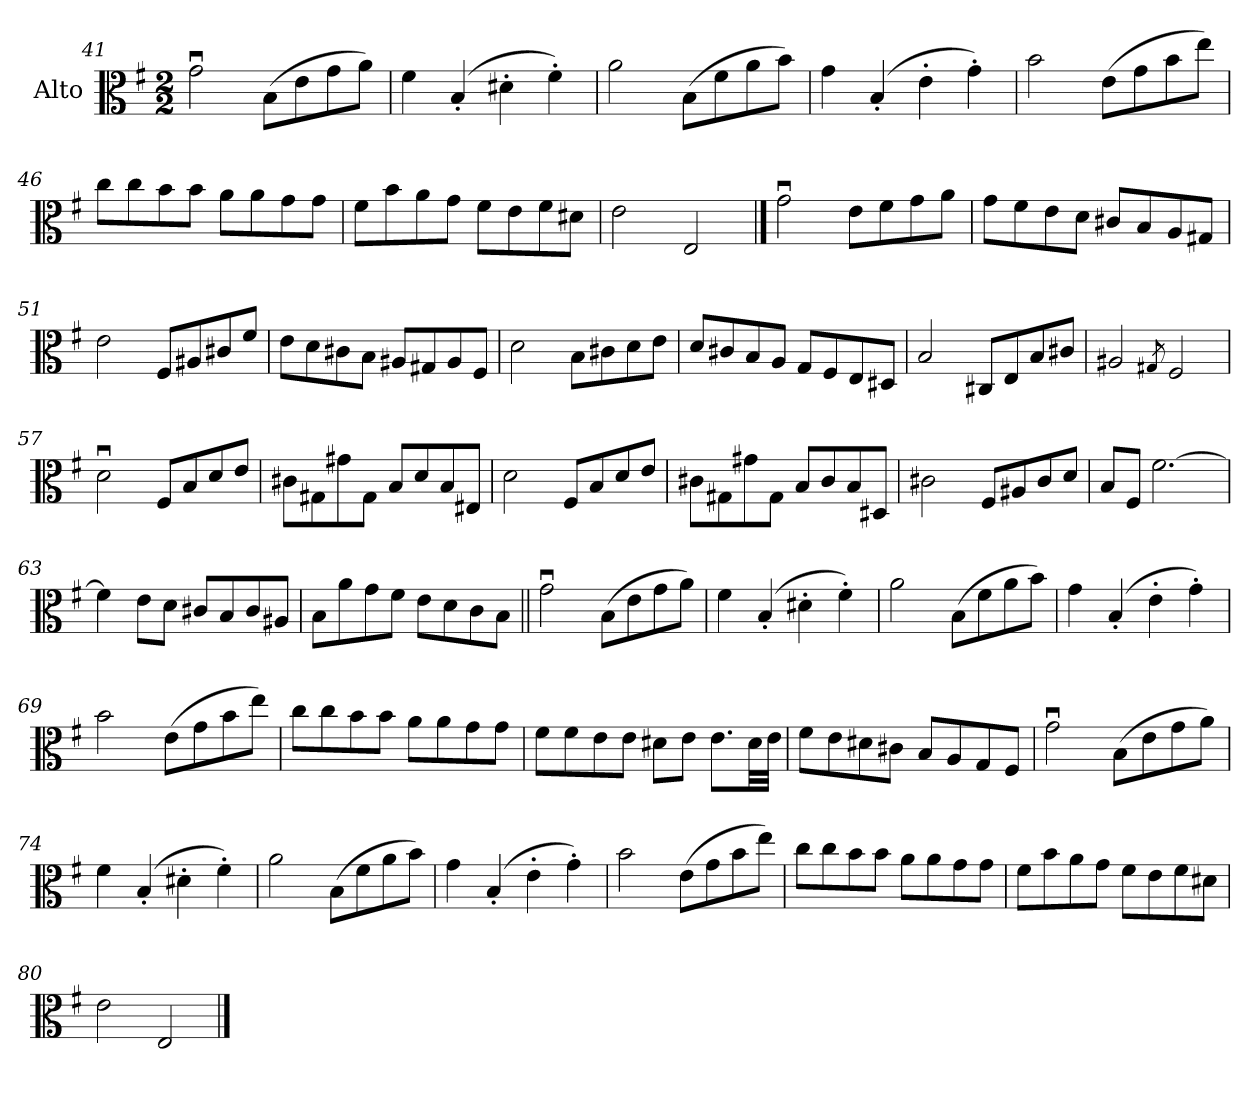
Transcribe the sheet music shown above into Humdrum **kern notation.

**kern
*part1
*staff1
*I"Alto
*clefC3
*k[f#]
*M2/2
=41
2gu\
(8B\L
8e\
8g\
8a\J)
!!LO:LB:g=z
=42
4f#\
(4B'/
4d#X'\
4f#'\)
=43
2a\
(8B\L
8f#\
8a\
8b\J)
=44
4g\
(4B'/
4e'\
4g'\)
=45
2b\
(8e\L
8g\
8b\
8ee\J)
=46
8cc\L
8cc\
8b\
8b\J
8a\L
8a\
8g\
8g\J
!!LO:PB:g=z
=47
8f#\L
8b\
8a\
8g\J
8f#\L
8e\
8f#\
8d#X\J
=48
2e\
2E/
==49
2gu\
8e\L
8f#\
8g\
8a\J
=50
8g\L
8f#\
8e\
8d\J
8c#X/L
8B/
8A/
8G#X/J
=51
2e\
8F#/L
8A#X/
8c#X/
8f#/J
!!LO:LB:g=z
=52
8e\L
8d\
8c#X\
8B\J
8A#X/L
8G#X/
8A#/
8F#/J
=53
2d\
8B\L
8c#X\
8d\
8e\J
=54
8d/L
8c#X/
8B/
8A/J
8G/L
8F#/
8E/
8D#X/J
=55
2B/
8C#X/L
8E/
8B/
8c#X/J
!!LO:LB:g=z
=56
2A#X/
8qG#X/
2F#/
=57
2du\
8F#/L
8B/
8d/
8e/J
=58
8c#X\L
8G#X\
8g#X\
8G#!\J
8B!/L
8d!/
8B!/
8E#X!/J
=59
2d\
8F#/L
8B/
8d/
8e/J
=60
8c#X\L
8G#X\
8g#X\
8G#!\J
8B!/L
8c#!/
8B!/
8D#X!/J
!!LO:LB:g=z
=61
2c#X\
8F#/L
8A#X/
8c#/
8d/J
=62
8B/L
8F#/J
[2.f#\
=63
4f#\]
8e\L
8d\J
8c#X/L
8B/
8c#/
8A#X/J
=64
8B\L
8a\
8g\
8f#\J
8e\L
8d\
8c\
8B\J
=65||
2gu\
(8B\L
8e\
8g\
8a\J)
!!LO:LB:g=z
=66
4f#\
(4B'/
4d#X'\
4f#'\)
=67
2a\
(8B\L
8f#\
8a\
8b\J)
=68
4g\
(4B'/
4e'\
4g'\)
=69
2b\
(8e\L
8g\
8b\
8ee\J)
=70
8cc\L
8cc\
8b\
8b\J
8a\L
8a\
8g\
8g\J
!!LO:LB:g=z
=71
8f#\L
8f#\
8e\
8e\J
8d#X\L
8e\J
8.e\L
32d#\LL
32e\JJJ
=72
8f#\L
8e\
8d#X\
8c#X\J
8B/L
8A/
8G/
8F#/J
=73
2gu\
(8B\L
8e\
8g\
8a\J)
=74
4f#\
(4B'/
4d#X'\
4f#'\)
=75
2a\
(8B\L
8f#\
8a\
8b\J)
!!LO:LB:g=z
=76
4g\
(4B'/
4e'\
4g'\)
=77
2b\
(8e\L
8g\
8b\
8ee\J)
=78
8cc\L
8cc\
8b\
8b\J
8a\L
8a\
8g\
8g\J
=79
8f#\L
8b\
8a\
8g\J
8f#\L
8e\
8f#\
8d#X\J
=80
2e\
2E/
==
*-
